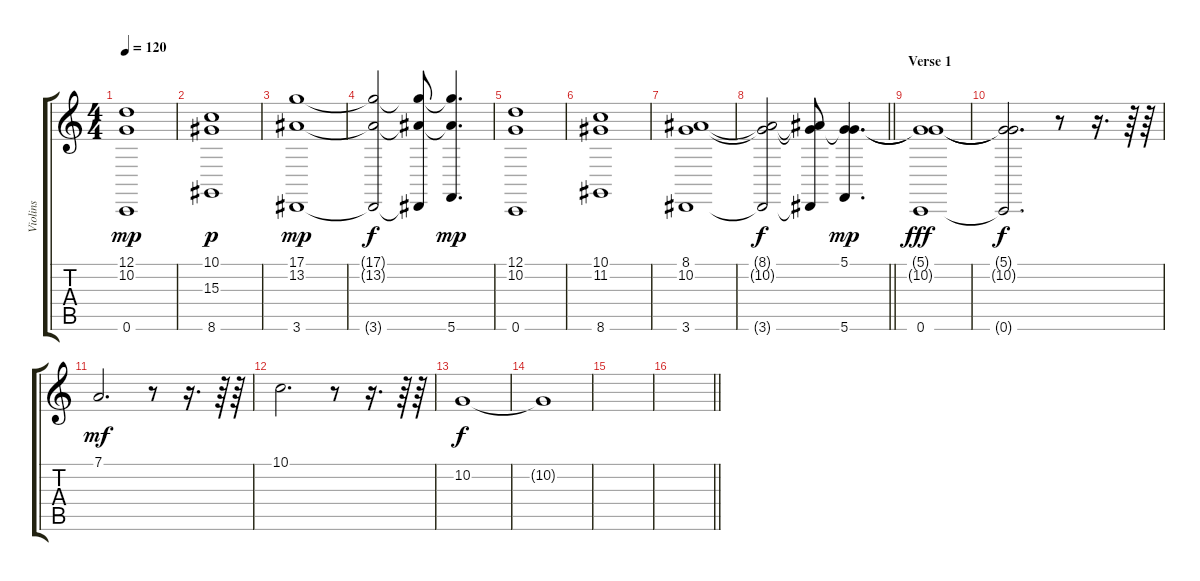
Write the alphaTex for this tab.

\track ("Violins" "Violins") {instrument stringensemble2}
\staff {score tabs}
\tuning (D4 A3 F3 C3 G2 C2) {hide}
\ts (4 4)
\tempo 120
\clef g2
\ks c
(12.1 10.2 0.6).1{dy mp volume 16} |
(10.1 15.3 8.6).1{dy p} |
(17.1 13.2 3.6).1{dy mp} |
(17.1{t} 13.2{t} 3.6{t}).2{dy f} (17.1{t} 13.2{t} 3.6{t}).8 (17.1{t} 13.2{t} 5.6).4{d dy mp} |
(12.1 10.2 0.6).1 |
(10.1 11.2 8.6).1 |
(8.1 10.2 3.6).1 |
\barLineRight lightlight
(8.1{t} 10.2{t} 3.6{t}).2{dy f} (8.1{t} 10.2{t} 3.6{t}).8 (5.1 10.2{t} 5.6).4{d dy mp} |
\section ("" "Verse 1")
(5.1{t} 10.2{t} 0.6).1{dy fff volume 0} |
(5.1{t} 10.2{t} 0.6{t}).2{d dy f} r.8 r.16{d} r.64 r.64{volume 16} |
7.1.2{d dy mf volume 3} r.8 r.16{d} r.64 r.64{volume 16} |
10.1.2{d volume 3} r.8 r.16{d} r.64 r.64{volume 16} |
10.2.1{dy f volume 0} |
10.2{t}.1 |
|
\barLineRight lightlight
